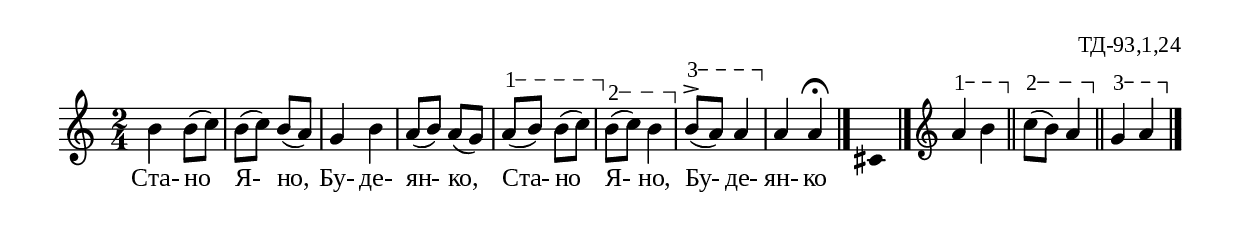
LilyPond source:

%{
TD_093_1_24
%}

\include "td-preamble.ly"

\score {
\relative c'' {
% \tempo 4 = 152
 \time 2/4
b4 b8( c)  b( c) b( a) | g4 b | a8( b) a( g) | 
\varA
a8\startTextSpan( b) b( c\stopTextSpan) |
\varB
b\startTextSpan( c) b4\stopTextSpan | 
\varC
b8^>\startTextSpan( a) a4\stopTextSpan | 
a a\fermata
 \bar "|." 
s4 \fixB cis,4 \fixC
 \bar "|." 
\endm
\varA
a'4\startTextSpan b\stopTextSpan \bar "||"
\varB
c8\startTextSpan( b) a4\stopTextSpan \bar "||"
\varC
g4\startTextSpan a4\stopTextSpan 
\bar "|."  
}
\addlyrics { Ста- но Я- но, Бу- де- ян- ко,  Ста- но Я- но, Бу- де- ян- ко }
%
\layout {
  indent = #0
  line-width = 190\mm
  ragged-right=##f
}
%
\midi { 
	\context {
		\Score
		tempoWholesPerMinute = #(ly:make-moment 152 4)
		}
	}
}
%
\header{
  opus = "ТД-93,1,24"
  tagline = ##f
}


